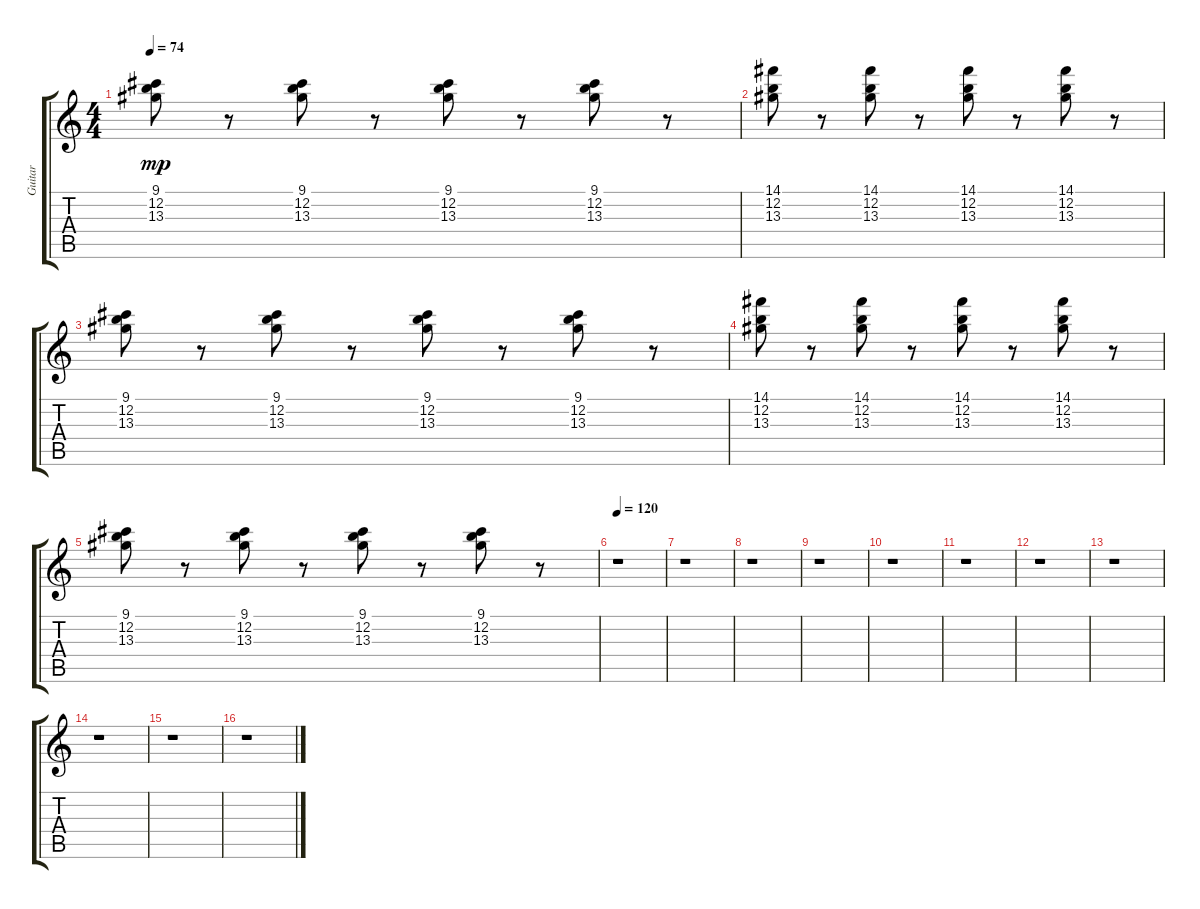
\track ("Guitar" "Guitar") {instrument distortionguitar}
\staff {score tabs}
\tuning (E4 B3 G3 D3 A2 E2) {hide}
\ts (4 4)
\tempo 74
\clef g2
\ks c
(9.1 12.2 13.3).8{dy mp} r.8 (9.1 12.2 13.3).8 r.8 (9.1 12.2 13.3).8 r.8 (9.1 12.2 13.3).8 r.8 |
(14.1 12.2 13.3).8 r.8 (14.1 12.2 13.3).8 r.8 (14.1 12.2 13.3).8 r.8 (14.1 12.2 13.3).8 r.8 |
(9.1 12.2 13.3).8 r.8 (9.1 12.2 13.3).8 r.8 (9.1 12.2 13.3).8 r.8 (9.1 12.2 13.3).8 r.8 |
(14.1 12.2 13.3).8 r.8 (14.1 12.2 13.3).8 r.8 (14.1 12.2 13.3).8 r.8 (14.1 12.2 13.3).8 r.8 |
(9.1 12.2 13.3).8 r.8 (9.1 12.2 13.3).8 r.8 (9.1 12.2 13.3).8 r.8 (9.1 12.2 13.3).8 r.8 |
\tempo 120
r.1 |
r.1 |
r.1 |
r.1 |
r.1 |
r.1 |
r.1 |
r.1 |
r.1 |
r.1 |
r.1
